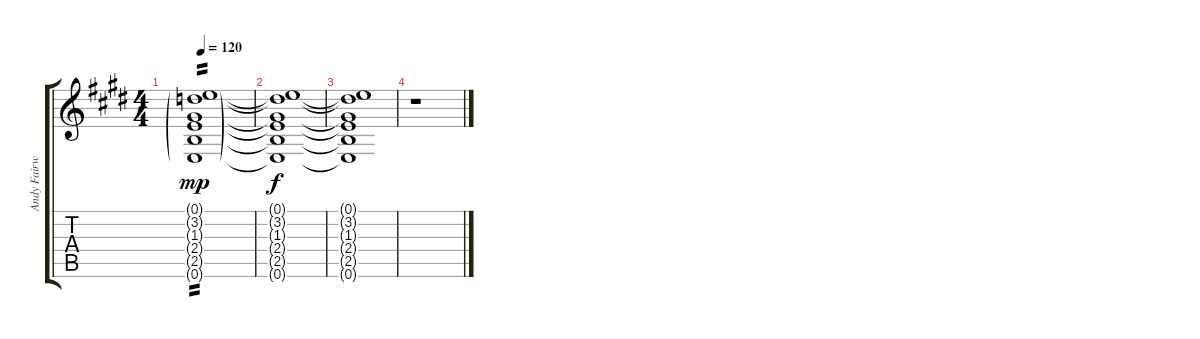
\track ("Andy Fairwetherlow Guitar" "Andy Fairw") {instrument acousticguitarnylon}
\staff {score tabs}
\tuning (E4 B3 G3 D3 A2 E2) {hide}
\ts (4 4)
\tempo 120
\clef g2
\ks e
(0.1{g} 3.2{g} 1.3{g} 2.4{g} 2.5{g} 0.6{g}).1{tp 2 dy mp} |
(0.1{t} 3.2{t} 1.3{t} 2.4{t} 2.5{t} 0.6{t}).1{dy f} |
(0.1{t} 3.2{t} 1.3{t} 2.4{t} 2.5{t} 0.6{t}).1 |
r.1
